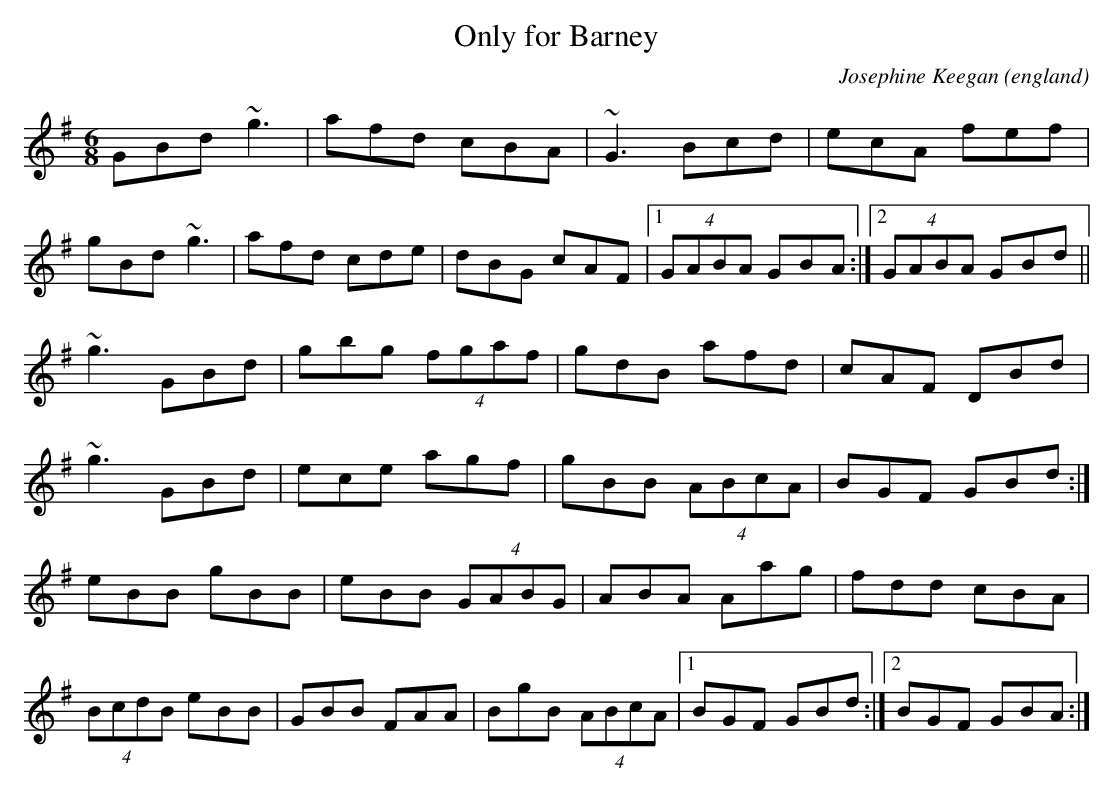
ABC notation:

X:1
T:Only for Barney
O:england
C:Josephine Keegan
M:6/8
L:1/8
K:G
GBd ~g3|afd cBA|~G3 Bcd|ecA fef|
gBd ~g3|afd cde|dBG cAF|1 (4GABA GBA:|2 (4GABA GBd||
~g3 GBd|gbg (4fgaf|gdB afd|cAF DBd|
~g3 GBd|ece agf|gBB (4ABcA|BGF GBd:|
eBB gBB|eBB (4GABG|ABA Aag|fdd cBA|
(4BcdB eBB|GBB FAA|BgB (4ABcA|1 BGF GBd:|2 BGF GBA:|
